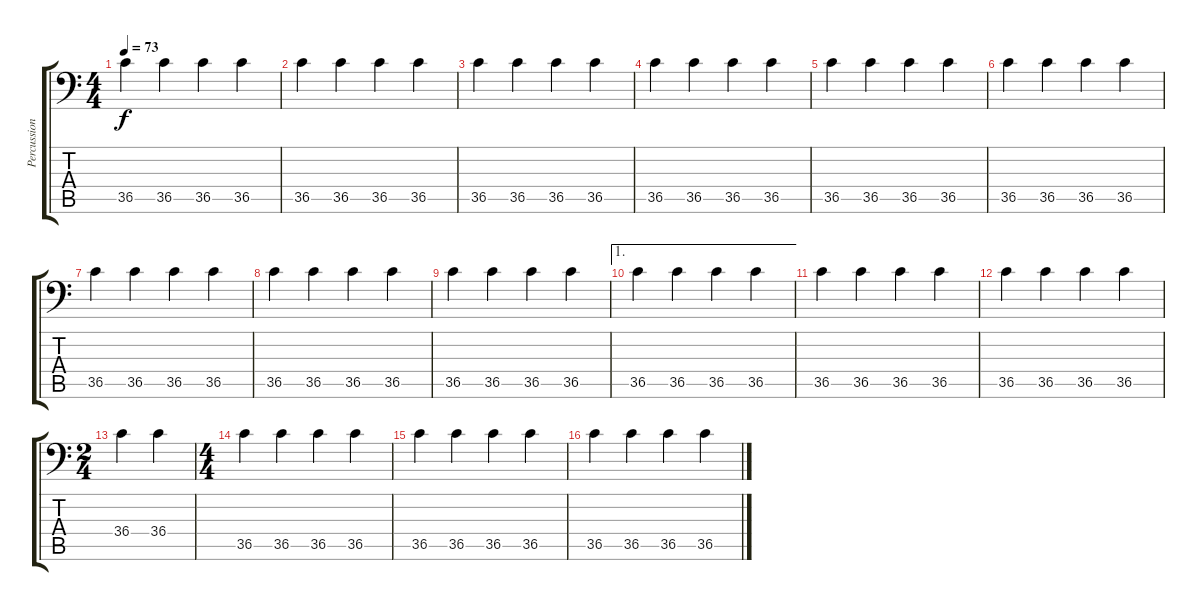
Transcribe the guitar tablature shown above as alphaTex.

\track ("Percussion" "Percussion") {instrument acousticgrandpiano}
\staff {score tabs}
\tuning (C-1 C-1 C-1 C-1 C-1 C-1) {hide}
\ts (4 4)
\tempo 73
\clef f4
\ks c
36.5.4{dy f} 36.5.4 36.5.4 36.5.4 |
36.5.4 36.5.4 36.5.4 36.5.4 |
36.5.4 36.5.4 36.5.4 36.5.4 |
36.5.4 36.5.4 36.5.4 36.5.4 |
36.5.4 36.5.4 36.5.4 36.5.4 |
36.5.4 36.5.4 36.5.4 36.5.4 |
36.5.4 36.5.4 36.5.4 36.5.4 |
36.5.4 36.5.4 36.5.4 36.5.4 |
36.5.4 36.5.4 36.5.4 36.5.4 |
\ae 1
36.5.4 36.5.4 36.5.4 36.5.4 |
36.5.4 36.5.4 36.5.4 36.5.4 |
36.5.4 36.5.4 36.5.4 36.5.4 |
\ts (2 4)
36.4.4 36.4.4 |
\ts (4 4)
36.5.4 36.5.4 36.5.4 36.5.4 |
36.5.4 36.5.4 36.5.4 36.5.4 |
36.5.4 36.5.4 36.5.4 36.5.4
